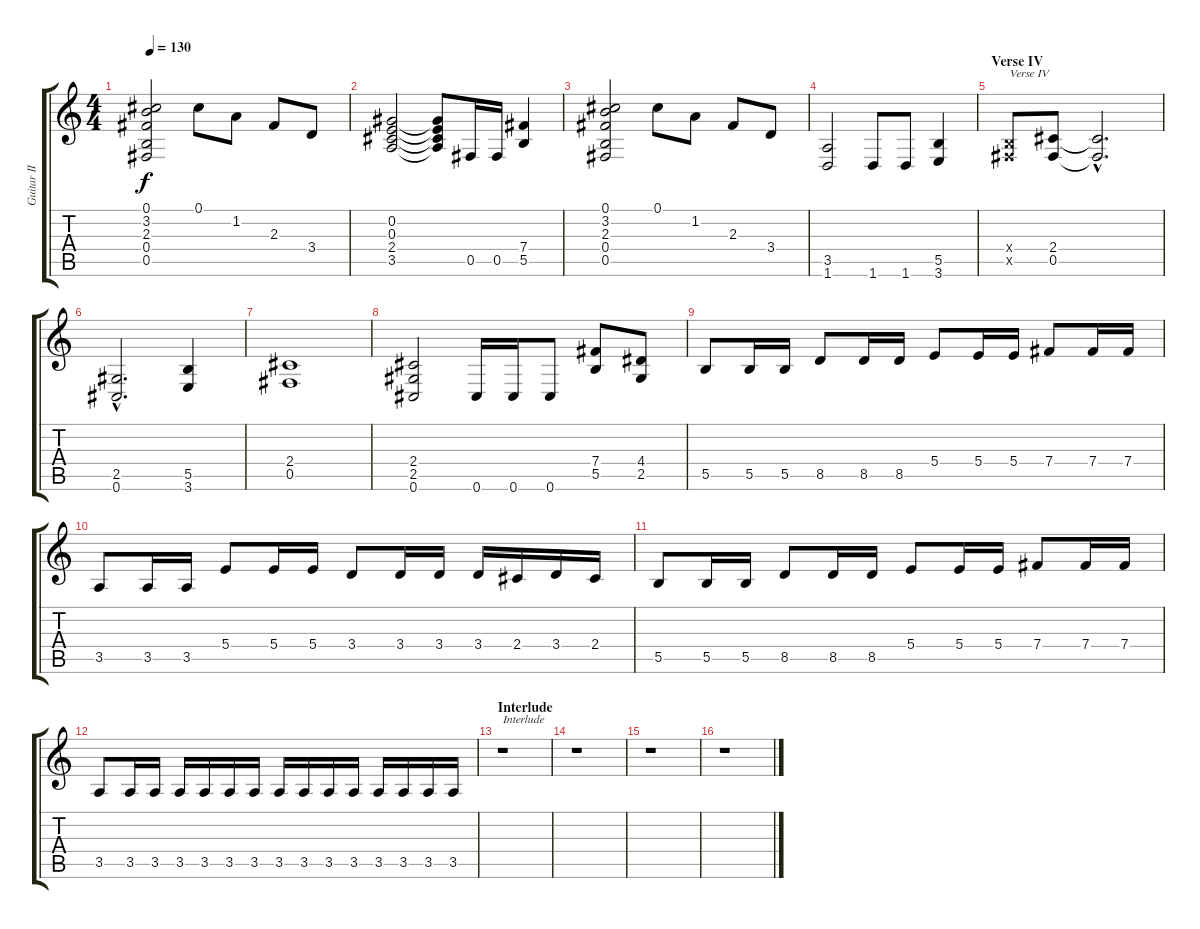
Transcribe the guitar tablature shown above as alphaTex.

\track ("Guitar II [Henriksson]" "Guitar II ") {instrument distortionguitar}
\staff {score tabs}
\tuning (Db4 Ab3 E3 B2 Gb2 Db2) {hide}
\ts (4 4)
\tempo 130
\clef g2
\ks c
(0.1 3.2 2.3 0.4 0.5).2{dy f} 0.1.8 1.2.8 2.3.8 3.4.8 |
(0.2 0.3 2.4 3.5).2 (0.2{t} 0.3{t} 2.4{t} 3.5{t}).8 0.5.16 0.5.16 (7.4 5.5).4 |
(0.1 3.2 2.3 0.4 0.5).2 0.1.8 1.2.8 2.3.8 3.4.8 |
(3.5 1.6).2 1.6.8 1.6.8 (5.5 3.6).4 |
\section ("" "Verse IV")
(0.4{x} 0.5{x}).8{txt "Verse IV"} (2.4 0.5).8 (2.4{hac t} 0.5{hac t}).2{d} |
(2.5{hac} 0.6{hac}).2{d} (5.5 3.6).4 |
(2.4 0.5).1 |
(2.4 2.5 0.6).2 0.6.16 0.6.16 0.6.8 (7.4 5.5).8 (4.4 2.5).8 |
5.5.8 5.5.16 5.5.16 8.5.8 8.5.16 8.5.16 5.4.8 5.4.16 5.4.16 7.4.8 7.4.16 7.4.16 |
3.5.8 3.5.16 3.5.16 5.4.8 5.4.16 5.4.16 3.4.8 3.4.16 3.4.16 3.4.16 2.4.16 3.4.16 2.4.16 |
5.5.8 5.5.16 5.5.16 8.5.8 8.5.16 8.5.16 5.4.8 5.4.16 5.4.16 7.4.8 7.4.16 7.4.16 |
3.5.8 3.5.16 3.5.16 3.5.16 3.5.16 3.5.16 3.5.16 3.5.16 3.5.16 3.5.16 3.5.16 3.5.16 3.5.16 3.5.16 3.5.16 |
\section ("" "Interlude")
r.1{txt "Interlude"} |
r.1 |
r.1 |
r.1
